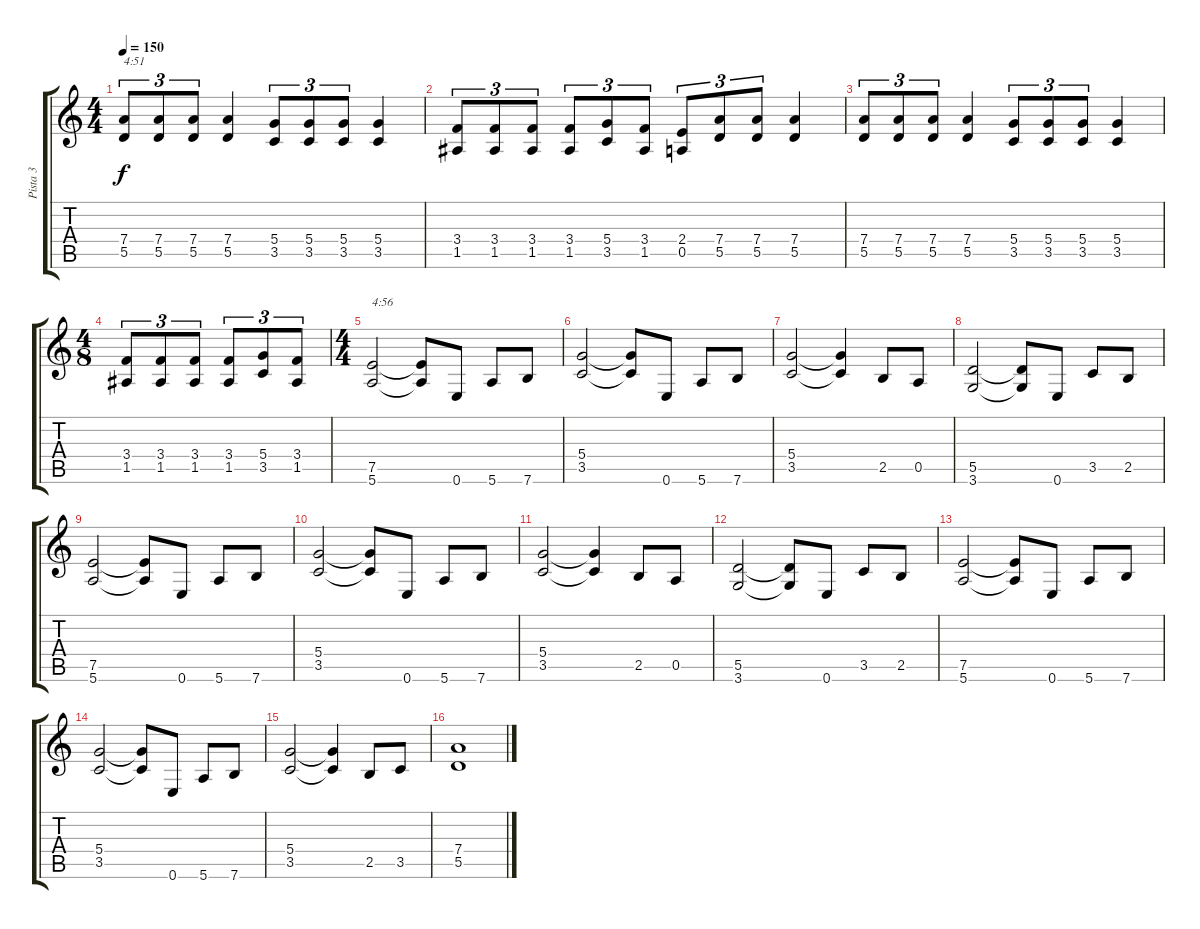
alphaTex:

\track ("Pista 3" "Pista 3") {instrument distortionguitar}
\staff {score tabs}
\tuning (E4 B3 G3 D3 A2 E2) {hide}
\ts (4 4)
\tempo 150
\clef g2
\ks c
(7.4 5.5).8{tu (3 2) txt "4:51" dy f} (7.4 5.5).8{tu (3 2)} (7.4 5.5).8{tu (3 2)} (7.4 5.5).4 (5.4 3.5).8{tu (3 2)} (5.4 3.5).8{tu (3 2)} (5.4 3.5).8{tu (3 2)} (5.4 3.5).4 |
(3.4 1.5).8{tu (3 2)} (3.4 1.5).8{tu (3 2)} (3.4 1.5).8{tu (3 2)} (3.4 1.5).8{tu (3 2)} (5.4 3.5).8{tu (3 2)} (3.4 1.5).8{tu (3 2)} (2.4 0.5).8{tu (3 2)} (7.4 5.5).8{tu (3 2)} (7.4 5.5).8{tu (3 2)} (7.4 5.5).4 |
(7.4 5.5).8{tu (3 2)} (7.4 5.5).8{tu (3 2)} (7.4 5.5).8{tu (3 2)} (7.4 5.5).4 (5.4 3.5).8{tu (3 2)} (5.4 3.5).8{tu (3 2)} (5.4 3.5).8{tu (3 2)} (5.4 3.5).4 |
\ts (4 8)
(3.4 1.5).8{tu (3 2)} (3.4 1.5).8{tu (3 2)} (3.4 1.5).8{tu (3 2)} (3.4 1.5).8{tu (3 2)} (5.4 3.5).8{tu (3 2)} (3.4 1.5).8{tu (3 2)} |
\ts (4 4)
(7.5 5.6).2{txt "4:56"} (7.5{t} 5.6{t}).8 0.6.8 5.6.8 7.6.8 |
(5.4 3.5).2 (5.4{t} 3.5{t}).8 0.6.8 5.6.8 7.6.8 |
(5.4 3.5).2 (5.4{t} 3.5{t}).4 2.5.8 0.5.8 |
(5.5 3.6).2 (5.5{t} 3.6{t}).8 0.6.8 3.5.8 2.5.8 |
(7.5 5.6).2 (7.5{t} 5.6{t}).8 0.6.8 5.6.8 7.6.8 |
(5.4 3.5).2 (5.4{t} 3.5{t}).8 0.6.8 5.6.8 7.6.8 |
(5.4 3.5).2 (5.4{t} 3.5{t}).4 2.5.8 0.5.8 |
(5.5 3.6).2 (5.5{t} 3.6{t}).8 0.6.8 3.5.8 2.5.8 |
(7.5 5.6).2 (7.5{t} 5.6{t}).8 0.6.8 5.6.8 7.6.8 |
(5.4 3.5).2 (5.4{t} 3.5{t}).8 0.6.8 5.6.8 7.6.8 |
(5.4 3.5).2 (5.4{t} 3.5{t}).4 2.5.8 3.5.8 |
(7.4 5.5).1
